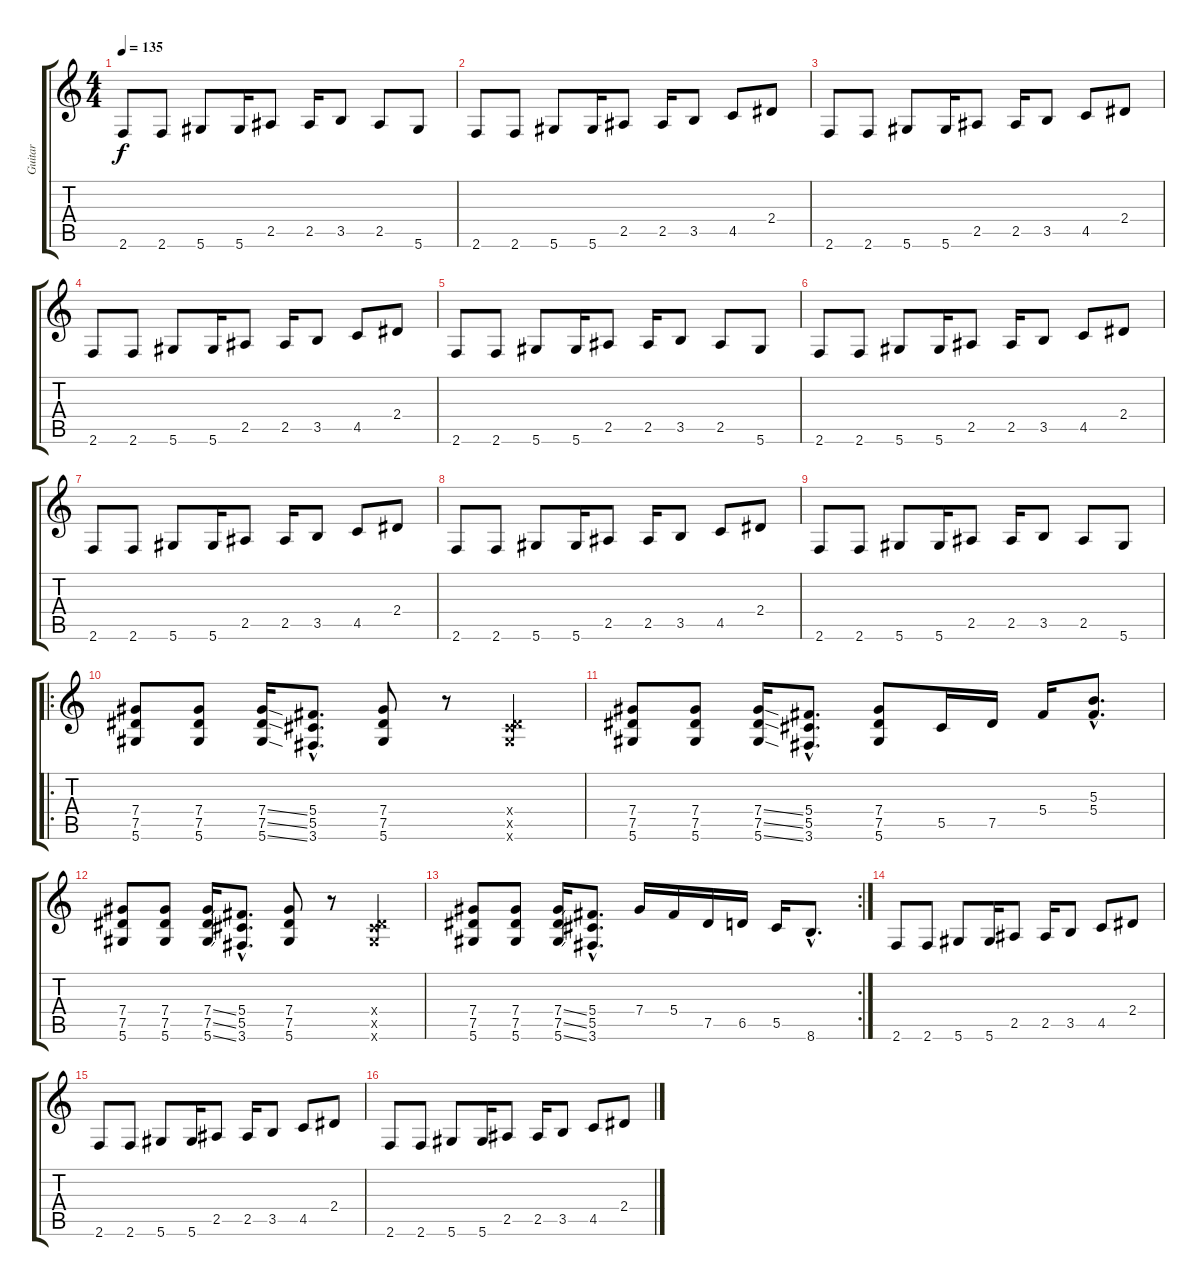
\track ("Guitar" "Guitar") {instrument overdrivenguitar}
\staff {score tabs}
\tuning (Eb4 Bb3 Gb3 Db3 Ab2 Eb2) {hide}
\ts (4 4)
\tempo 135
\clef g2
\ks c
2.6.8{dy f} 2.6.8 5.6.8 5.6.16 2.5.8 2.5.16 3.5.8 2.5.8 5.6.8 |
2.6.8 2.6.8 5.6.8 5.6.16 2.5.8 2.5.16 3.5.8 4.5.8 2.4.8 |
2.6.8 2.6.8 5.6.8 5.6.16 2.5.8 2.5.16 3.5.8 4.5.8 2.4.8 |
2.6.8 2.6.8 5.6.8 5.6.16 2.5.8 2.5.16 3.5.8 4.5.8 2.4.8 |
2.6.8 2.6.8 5.6.8 5.6.16 2.5.8 2.5.16 3.5.8 2.5.8 5.6.8 |
2.6.8 2.6.8 5.6.8 5.6.16 2.5.8 2.5.16 3.5.8 4.5.8 2.4.8 |
2.6.8 2.6.8 5.6.8 5.6.16 2.5.8 2.5.16 3.5.8 4.5.8 2.4.8 |
2.6.8 2.6.8 5.6.8 5.6.16 2.5.8 2.5.16 3.5.8 4.5.8 2.4.8 |
2.6.8 2.6.8 5.6.8 5.6.16 2.5.8 2.5.16 3.5.8 2.5.8 5.6.8 |
\ro
(7.4 7.5 5.6).8 (7.4 7.5 5.6).8 (7.4{ss} 7.5{ss} 5.6{ss}).16 (5.4{hac} 5.5{hac} 3.6{hac}).8{d} (7.4 7.5 5.6).8 r.8 (0.4{x} 7.5{x} 5.6{x}).4 |
(7.4 7.5 5.6).8 (7.4 7.5 5.6).8 (7.4{ss} 7.5{ss} 5.6{ss}).16 (5.4{hac} 5.5{hac} 3.6{hac}).8{d} (7.4 7.5 5.6).8 5.5.16 7.5.16 5.4.16 (5.3{hac} 5.4{hac}).8{d} |
(7.4 7.5 5.6).8 (7.4 7.5 5.6).8 (7.4{ss} 7.5{ss} 5.6{ss}).16 (5.4{hac} 5.5{hac} 3.6{hac}).8{d} (7.4 7.5 5.6).8 r.8 (0.4{x} 7.5{x} 5.6{x}).4 |
\rc 2
(7.4 7.5 5.6).8 (7.4 7.5 5.6).8 (7.4{ss} 7.5{ss} 5.6{ss}).16 (5.4{hac} 5.5{hac} 3.6{hac}).8{d} 7.4.16 5.4.16 7.5.16 6.5.16 5.5.16 8.6{hac}.8{d} |
2.6.8 2.6.8 5.6.8 5.6.16 2.5.8 2.5.16 3.5.8 4.5.8 2.4.8 |
2.6.8 2.6.8 5.6.8 5.6.16 2.5.8 2.5.16 3.5.8 4.5.8 2.4.8 |
2.6.8 2.6.8 5.6.8 5.6.16 2.5.8 2.5.16 3.5.8 4.5.8 2.4.8
